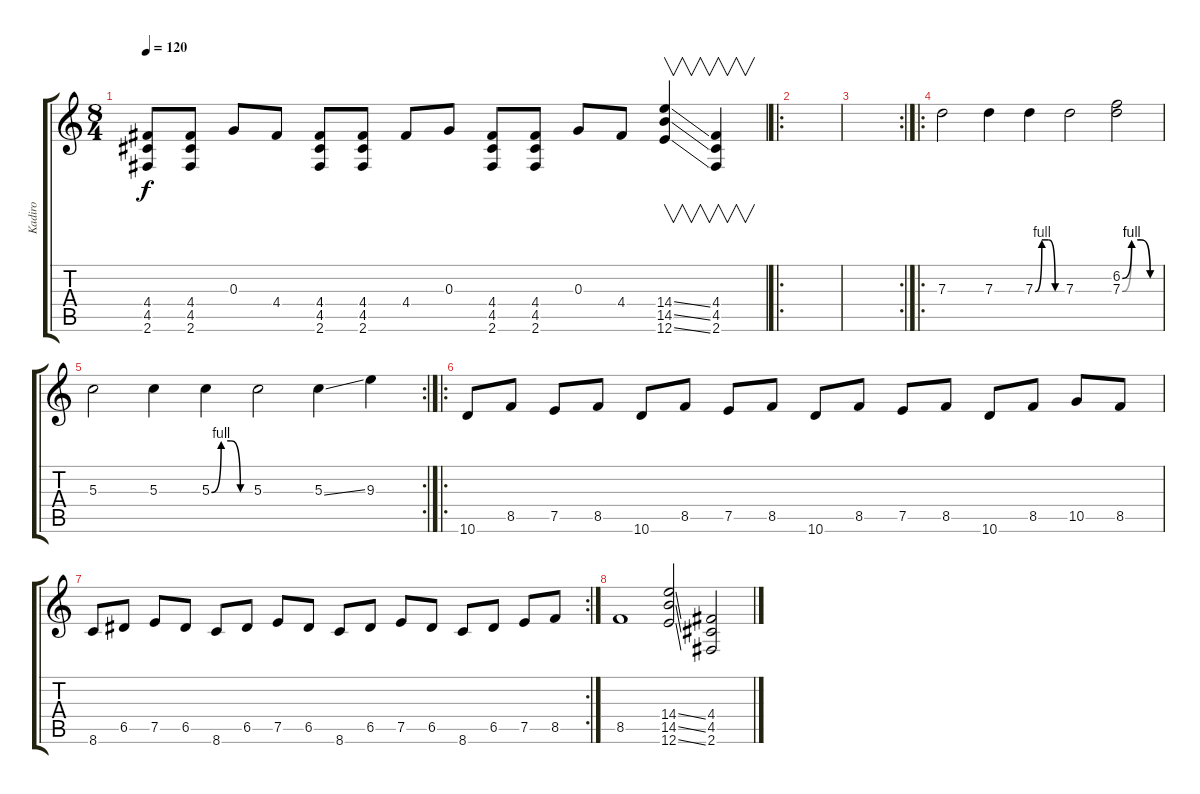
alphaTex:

\track ("Kadiro" "Kadiro") {instrument distortionguitar}
\staff {score tabs}
\tuning (E4 B3 G3 D3 A2 E2) {hide}
\ts (8 4)
\tempo 120
\clef g2
\ks c
(4.4 4.5 2.6).8{dy f} (4.4 4.5 2.6).8 0.3.8 4.4.8 (4.4 4.5 2.6).8 (4.4 4.5 2.6).8 4.4.8 0.3.8 (4.4 4.5 2.6).8 (4.4 4.5 2.6).8 0.3.8 4.4.8 (14.4{ss} 14.5{ss} 12.6{ss}).4{v} (4.4 4.5 2.6).4{v} |
\ro
|
\rc 2
|
\ro
7.3.2 7.3.4 7.3{be (custom 0 0 15 4 30 4 45 0 60 0)}.4 7.3.2 (6.2{be (custom 0 0 15 4 30 4 45 0 60 0)} 7.3{be (custom 0 0 15 4 30 4 45 0 60 0)}).2 |
\rc 2
5.3.2 5.3.4 5.3{be (custom 0 0 15 4 30 4 45 0 60 0)}.4 5.3.2 5.3{ss}.4 9.3.4 |
\ro
10.6.8 8.5.8 7.5.8 8.5.8 10.6.8 8.5.8 7.5.8 8.5.8 10.6.8 8.5.8 7.5.8 8.5.8 10.6.8 8.5.8 10.5.8 8.5.8 |
\rc 2
8.6.8 6.5.8 7.5.8 6.5.8 8.6.8 6.5.8 7.5.8 6.5.8 8.6.8 6.5.8 7.5.8 6.5.8 8.6.8 6.5.8 7.5.8 8.5.8 |
8.5.1 (14.4{ss} 14.5{ss} 12.6{ss}).2 (4.4 4.5 2.6).2
